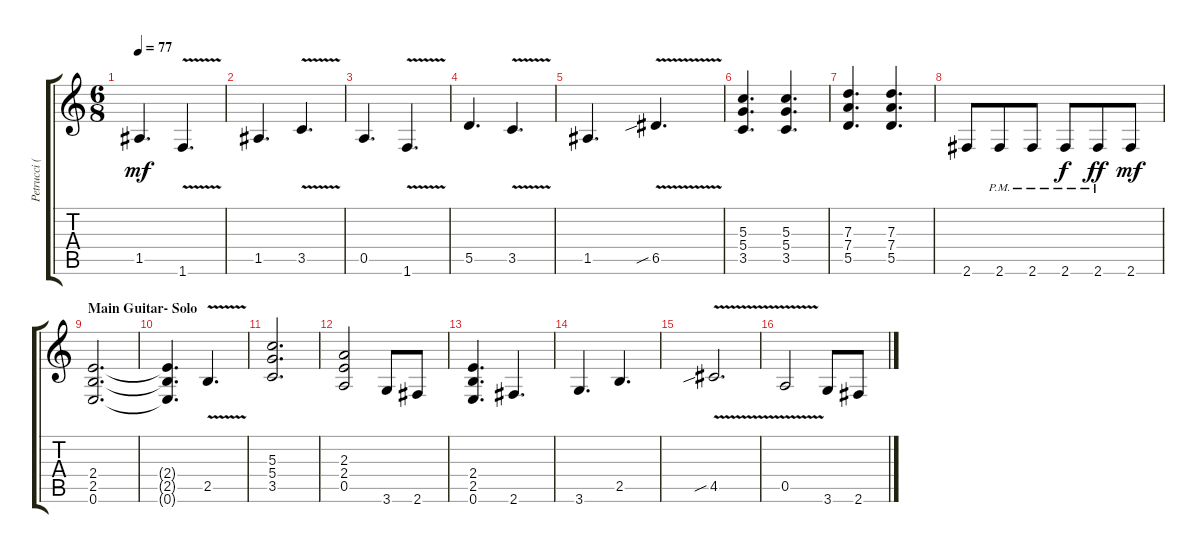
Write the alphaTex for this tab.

\track ("Petrucci (Distortion Guitar2)" "Petrucci (") {instrument distortionguitar}
\staff {score tabs}
\tuning (E4 B3 G3 D3 A2 E2) {hide}
\ts (6 8)
\tempo 77
\clef g2
\ks c
1.5.4{d dy mf} 1.6{v}.4{d} |
1.5.4{d} 3.5{v}.4{d} |
0.5.4{d} 1.6{v}.4{d} |
5.5.4{d} 3.5{v}.4{d} |
1.5.4{d} 6.5{v sib}.4{d} |
(5.3 5.4 3.5).4{d} (5.3 5.4 3.5).4{d} |
(7.3 7.4 5.5).4{d} (7.3 7.4 5.5).4{d} |
2.6.8 2.6{pm}.8 2.6{pm}.8 2.6{pm}.8{dy f} 2.6{pm}.8{dy ff} 2.6.8{dy mf} |
\section ("" "Main Guitar- Solo")
(2.4 2.5 0.6).2{d} |
(2.4{t} 2.5{t} 0.6{t}).4{d} 2.5{v}.4{d} |
(5.3 5.4 3.5).2{d} |
(2.3 2.4 0.5).2 3.6.8 2.6.8 |
(2.4 2.5 0.6).4{d} 2.6.4{d} |
3.6.4{d} 2.5.4{d} |
4.5{v sib}.2{d} |
0.5{v}.2 3.6.8 2.6.8
